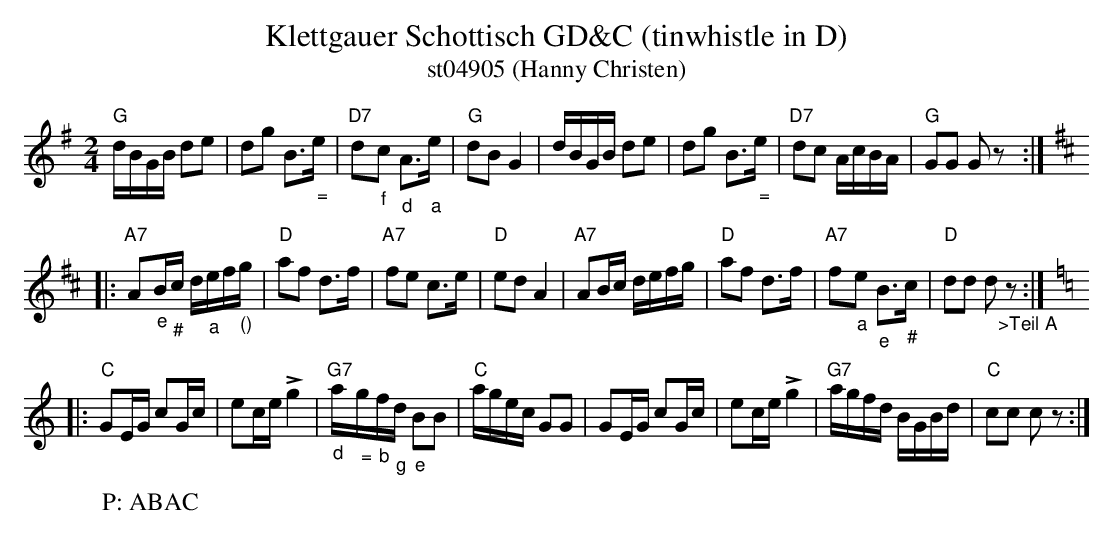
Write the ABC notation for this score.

X:1
T:Klettgauer Schottisch GD&C (tinwhistle in D)
T:st04905 (Hanny Christen)
M:2/4
L:1/16
K:G %%MIDI gchordon
"G"dBGB d2e2 | d2g2 B3"_ ="e | "D7"d2"_f"c2 "_d"A3"_a"e | "G"d2B2G4 | dBGB d2e2 | d2g2 B3"_ ="e | "D7"d2c2 AcBA | "G"G2G2 G2z2 :: [K:Dmaj]
"A7"A2"_e"B"_#"c d"_a"ef"_()"g | "D"a2f2 d3f | "A7"f2e2 c3e | "D"e2d2A4 | "A7"A2Bc defg | "D"a2f2 d3f | "A7"f2"_a"e2 "_e"B3"_#"c | "D"d2d2 d2"_>Teil A"z2 :| [K:Cmaj]
|: "C"G2EG c2Gc | e2ce !>!g4 | "G7""_d"a"_ ="g"_b"f"_g"d "_e"B2B2 | "C"agec G2G2 | G2EG c2Gc | e2ce !>!g4 | "G7"agfd BGBd | "C"c2c2 c2z2 :|
W:P: ABAC
